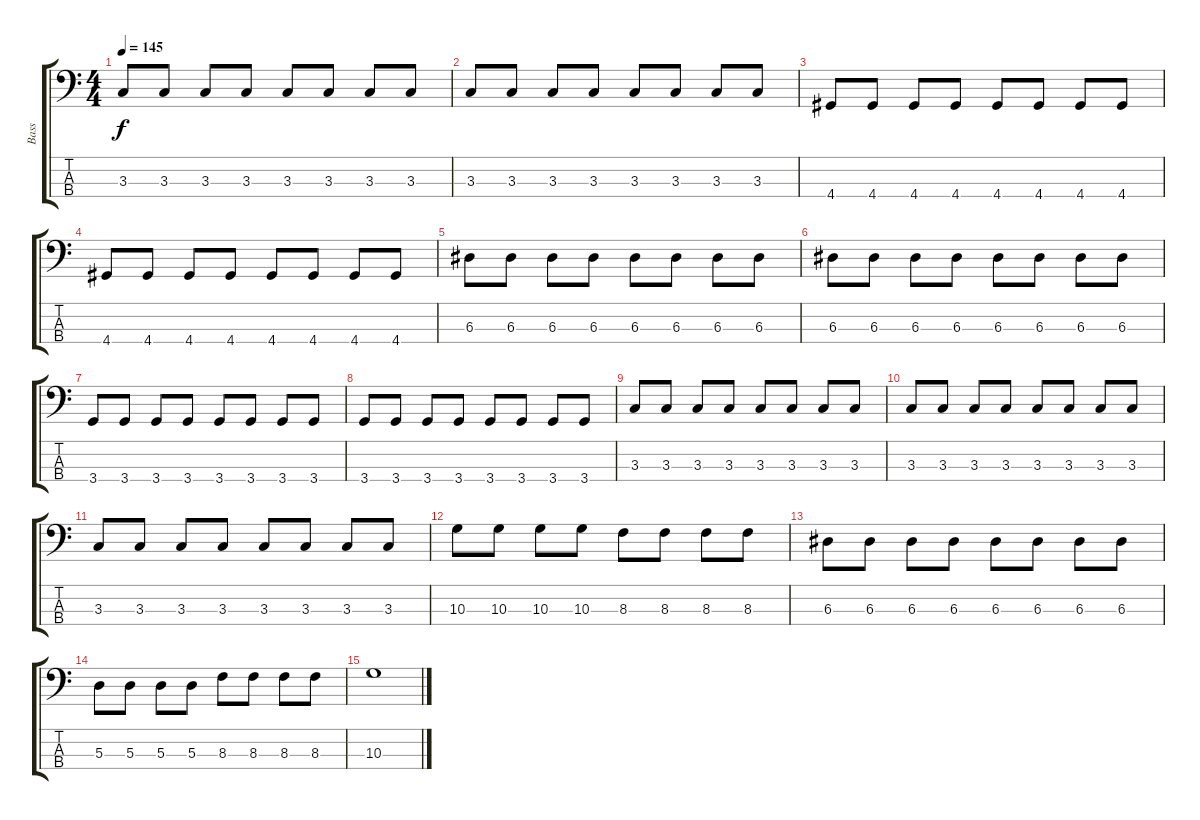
\track ("Bass" "Bass") {instrument electricbasspick}
\staff {score tabs}
\tuning (G2 D2 A1 E1) {hide}
\ts (4 4)
\tempo 145
\clef f4
\ks c
3.3.8{dy f} 3.3.8 3.3.8 3.3.8 3.3.8 3.3.8 3.3.8 3.3.8 |
3.3.8 3.3.8 3.3.8 3.3.8 3.3.8 3.3.8 3.3.8 3.3.8 |
4.4.8 4.4.8 4.4.8 4.4.8 4.4.8 4.4.8 4.4.8 4.4.8 |
4.4.8 4.4.8 4.4.8 4.4.8 4.4.8 4.4.8 4.4.8 4.4.8 |
6.3.8 6.3.8 6.3.8 6.3.8 6.3.8 6.3.8 6.3.8 6.3.8 |
6.3.8 6.3.8 6.3.8 6.3.8 6.3.8 6.3.8 6.3.8 6.3.8 |
3.4.8 3.4.8 3.4.8 3.4.8 3.4.8 3.4.8 3.4.8 3.4.8 |
3.4.8 3.4.8 3.4.8 3.4.8 3.4.8 3.4.8 3.4.8 3.4.8 |
3.3.8 3.3.8 3.3.8 3.3.8 3.3.8 3.3.8 3.3.8 3.3.8 |
3.3.8 3.3.8 3.3.8 3.3.8 3.3.8 3.3.8 3.3.8 3.3.8 |
3.3.8 3.3.8 3.3.8 3.3.8 3.3.8 3.3.8 3.3.8 3.3.8 |
10.3.8 10.3.8 10.3.8 10.3.8 8.3.8 8.3.8 8.3.8 8.3.8 |
6.3.8 6.3.8 6.3.8 6.3.8 6.3.8 6.3.8 6.3.8 6.3.8 |
5.3.8 5.3.8 5.3.8 5.3.8 8.3.8 8.3.8 8.3.8 8.3.8 |
10.3.1
